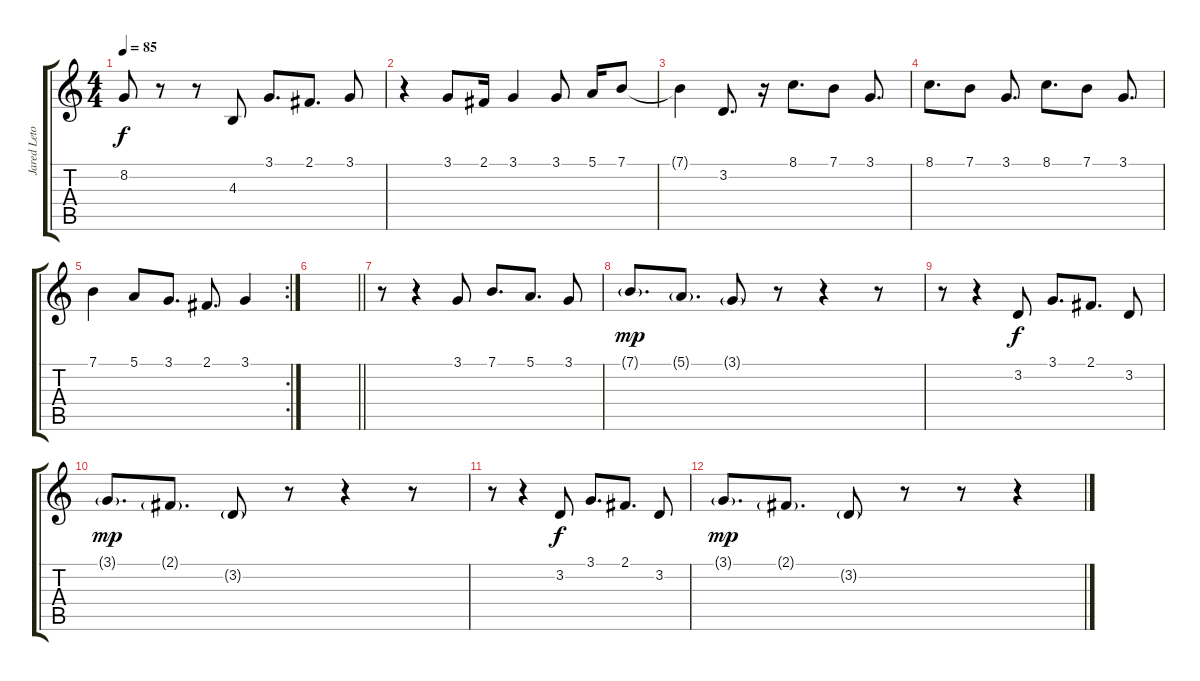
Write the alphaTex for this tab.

\track ("Jared Leto (Vocals)" "Jared Leto") {instrument clarinet}
\staff {score tabs}
\tuning (E4 B3 G3 D3 A2 E2) {hide}
\ts (4 4)
\tempo 85
\clef g2
\ks c
8.2{t}.8{dy f} r.8 r.8 4.3.8 3.1.8{d} 2.1.8{d} 3.1.8 |
r.4 3.1.8 2.1.16 3.1.4 3.1.8 5.1.16 7.1.8 |
7.1{t}.4 3.2.8{d} r.16 8.1.8{d} 7.1.8 3.1.8{d} |
8.1.8{d} 7.1.8 3.1.8{d} 8.1.8{d} 7.1.8 3.1.8{d} |
\rc 2
7.1.4 5.1.8 3.1.8{d} 2.1.8{d} 3.1.4 |
\barLineRight lightlight
|
r.8 r.4 3.1.8 7.1.8{d} 5.1.8{d} 3.1.8 |
7.1{g}.8{d dy mp} 5.1{g}.8{d} 3.1{g}.8 r.8 r.4 r.8 |
r.8 r.4 3.2.8{dy f} 3.1.8{d} 2.1.8{d} 3.2.8 |
3.1{g}.8{d dy mp} 2.1{g}.8{d} 3.2{g}.8 r.8 r.4 r.8 |
r.8 r.4 3.2.8{dy f} 3.1.8{d} 2.1.8{d} 3.2.8 |
3.1{g}.8{d dy mp} 2.1{g}.8{d} 3.2{g}.8 r.8 r.8 r.4
